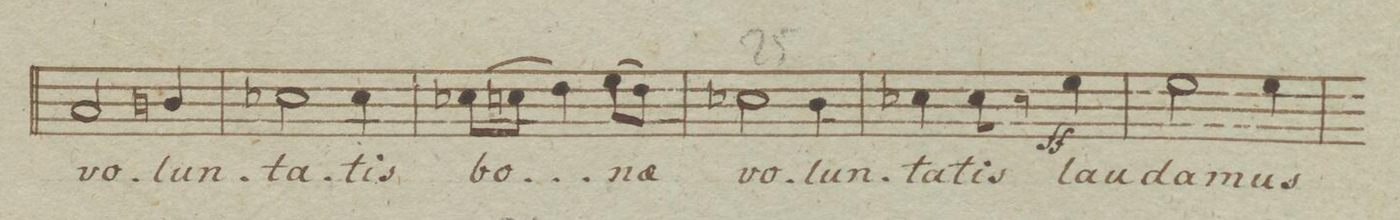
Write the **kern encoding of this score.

**kern	**text	**dynam
*I"Alto.	*	*
*clefC3	*	*
*k[b-e-]	*	*
*M3/4	*	*
2B-/	vo-	.
4cn/	-lun-	.
=23	=23	=23
2d-X\	-ta-	.
4d-\	-tis	.
=24	=24	=24
(8d-X\L	bo-	.
8dn\J	.	.
4e-\)	.	.
(8f\L	-na	.
8e-\J)	.	.
=25	=25	=25
2d-X\	vo-	.
4c\	-lun-	.
=26	=26	=26
4d-X\	-ta-	.
8d-\	-tis	.
8r	.	.
4f\	lau-	ff
=27	=27	=27
2f\	-da-	.
4f\	-mus	.
=28	=28	=28
*-	*-	*-
